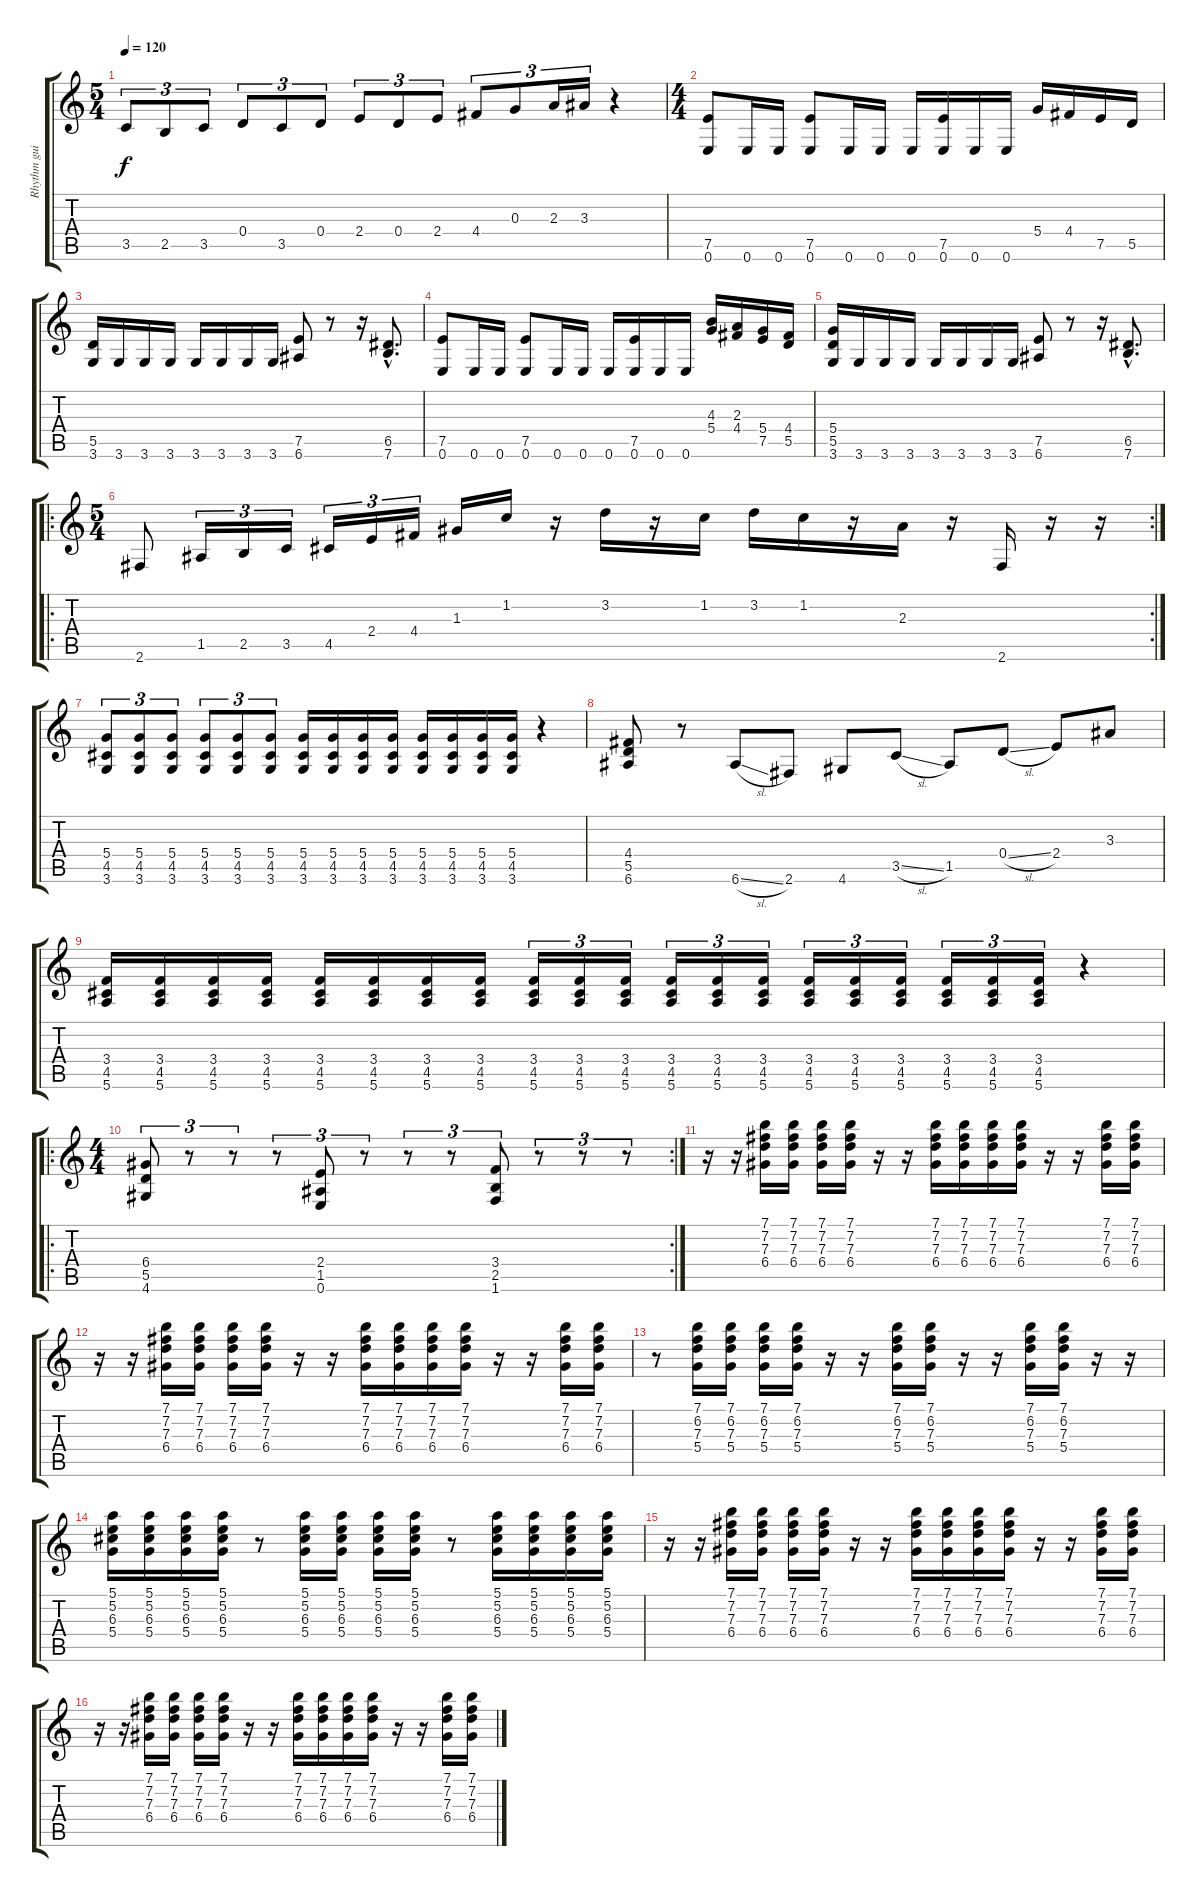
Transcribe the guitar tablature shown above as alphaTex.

\track ("Rhythm guitar" "Rhythm gui") {instrument electricguitarclean}
\staff {score tabs}
\tuning (E4 B3 G3 D3 A2 E2) {hide}
\ts (5 4)
\tempo 120
\clef g2
\ks c
3.5.8{tu (3 2) dy f} 2.5.8{tu (3 2)} 3.5.8{tu (3 2)} 0.4.8{tu (3 2)} 3.5.8{tu (3 2)} 0.4.8{tu (3 2)} 2.4.8{tu (3 2)} 0.4.8{tu (3 2)} 2.4.8{tu (3 2)} 4.4.8{tu (3 2)} 0.3.8{tu (3 2)} 2.3.16{tu (3 2)} 3.3.16{tu (3 2)} r.4 |
\ts (4 4)
(7.5 0.6).8{instrument distortionguitar} 0.6.16 0.6.16 (7.5 0.6).8 0.6.16 0.6.16 0.6.16 (7.5 0.6).16 0.6.16 0.6.16 5.4.16 4.4.16 7.5.16 5.5.16 |
(5.5 3.6).16 3.6.16 3.6.16 3.6.16 3.6.16 3.6.16 3.6.16 3.6.16 (7.5 6.6).8 r.8 r.16 (6.5{hac} 7.6{hac}).8{d} |
(7.5 0.6).8{instrument distortionguitar} 0.6.16 0.6.16 (7.5 0.6).8 0.6.16 0.6.16 0.6.16 (7.5 0.6).16 0.6.16 0.6.16 (4.3 5.4).16 (2.3 4.4).16 (5.4 7.5).16 (4.4 5.5).16 |
(5.4 5.5 3.6).16 3.6.16 3.6.16 3.6.16 3.6.16 3.6.16 3.6.16 3.6.16 (7.5 6.6).8 r.8 r.16 (6.5{hac} 7.6{hac}).8{d} |
\ro
\rc 2
\ts (5 4)
2.6.8 1.5.16{tu (3 2)} 2.5.16{tu (3 2)} 3.5.16{tu (3 2)} 4.5.16{tu (3 2)} 2.4.16{tu (3 2)} 4.4.16{tu (3 2)} 1.3.16 1.2.16 r.16 3.2.16 r.16 1.2.16 3.2.16 1.2.16 r.16 2.3.16 r.16 2.6.16 r.16 r.16 |
(5.4 4.5 3.6).8{tu (3 2)} (5.4 4.5 3.6).8{tu (3 2)} (5.4 4.5 3.6).8{tu (3 2)} (5.4 4.5 3.6).8{tu (3 2)} (5.4 4.5 3.6).8{tu (3 2)} (5.4 4.5 3.6).8{tu (3 2)} (5.4 4.5 3.6).16 (5.4 4.5 3.6).16 (5.4 4.5 3.6).16 (5.4 4.5 3.6).16 (5.4 4.5 3.6).16 (5.4 4.5 3.6).16 (5.4 4.5 3.6).16 (5.4 4.5 3.6).16 r.4 |
(4.4 5.5 6.6).8 r.8 6.6{sl}.8{instrument cello} 2.6.8 4.6.8 3.5{sl}.8 1.5.8 0.4{sl}.8 2.4.8 3.3.8 |
(3.4 4.5 5.6).16{instrument distortionguitar} (3.4 4.5 5.6).16 (3.4 4.5 5.6).16 (3.4 4.5 5.6).16 (3.4 4.5 5.6).16 (3.4 4.5 5.6).16 (3.4 4.5 5.6).16 (3.4 4.5 5.6).16 (3.4 4.5 5.6).16{tu (3 2)} (3.4 4.5 5.6).16{tu (3 2)} (3.4 4.5 5.6).16{tu (3 2)} (3.4 4.5 5.6).16{tu (3 2)} (3.4 4.5 5.6).16{tu (3 2)} (3.4 4.5 5.6).16{tu (3 2)} (3.4 4.5 5.6).16{tu (3 2)} (3.4 4.5 5.6).16{tu (3 2)} (3.4 4.5 5.6).16{tu (3 2)} (3.4 4.5 5.6).16{tu (3 2)} (3.4 4.5 5.6).16{tu (3 2)} (3.4 4.5 5.6).16{tu (3 2)} r.4 |
\ro
\rc 2
\ts (4 4)
(6.4 5.5 4.6).8{tu (3 2) instrument sopranosax} r.8{tu (3 2)} r.8{tu (3 2)} r.8{tu (3 2)} (2.4 1.5 0.6).8{tu (3 2) instrument piccolo} r.8{tu (3 2)} r.8{tu (3 2)} r.8{tu (3 2)} (3.4 2.5 1.6).8{tu (3 2) instrument whistle} r.8{tu (3 2)} r.8{tu (3 2)} r.8{tu (3 2)} |
r.16{instrument electricguitarclean} r.16 (7.1 7.2 7.3 6.4).16 (7.1 7.2 7.3 6.4).16 (7.1 7.2 7.3 6.4).16 (7.1 7.2 7.3 6.4).16 r.16 r.16 (7.1 7.2 7.3 6.4).16 (7.1 7.2 7.3 6.4).16 (7.1 7.2 7.3 6.4).16 (7.1 7.2 7.3 6.4).16 r.16 r.16 (7.1 7.2 7.3 6.4).16 (7.1 7.2 7.3 6.4).16 |
r.16 r.16 (7.1 7.2 7.3 6.4).16 (7.1 7.2 7.3 6.4).16 (7.1 7.2 7.3 6.4).16 (7.1 7.2 7.3 6.4).16 r.16 r.16 (7.1 7.2 7.3 6.4).16 (7.1 7.2 7.3 6.4).16 (7.1 7.2 7.3 6.4).16 (7.1 7.2 7.3 6.4).16 r.16 r.16 (7.1 7.2 7.3 6.4).16 (7.1 7.2 7.3 6.4).16 |
r.8 (7.1 6.2 7.3 5.4).16 (7.1 6.2 7.3 5.4).16 (7.1 6.2 7.3 5.4).16 (7.1 6.2 7.3 5.4).16 r.16 r.16 (7.1 6.2 7.3 5.4).16 (7.1 6.2 7.3 5.4).16 r.16 r.16 (7.1 6.2 7.3 5.4).16 (7.1 6.2 7.3 5.4).16 r.16 r.16 |
(5.1 5.2 6.3 5.4).16 (5.1 5.2 6.3 5.4).16 (5.1 5.2 6.3 5.4).16 (5.1 5.2 6.3 5.4).16 r.8 (5.1 5.2 6.3 5.4).16 (5.1 5.2 6.3 5.4).16 (5.1 5.2 6.3 5.4).16 (5.1 5.2 6.3 5.4).16 r.8 (5.1 5.2 6.3 5.4).16 (5.1 5.2 6.3 5.4).16 (5.1 5.2 6.3 5.4).16 (5.1 5.2 6.3 5.4).16 |
r.16 r.16 (7.1 7.2 7.3 6.4).16 (7.1 7.2 7.3 6.4).16 (7.1 7.2 7.3 6.4).16 (7.1 7.2 7.3 6.4).16 r.16 r.16 (7.1 7.2 7.3 6.4).16 (7.1 7.2 7.3 6.4).16 (7.1 7.2 7.3 6.4).16 (7.1 7.2 7.3 6.4).16 r.16 r.16 (7.1 7.2 7.3 6.4).16 (7.1 7.2 7.3 6.4).16 |
r.16 r.16 (7.1 7.2 7.3 6.4).16 (7.1 7.2 7.3 6.4).16 (7.1 7.2 7.3 6.4).16 (7.1 7.2 7.3 6.4).16 r.16 r.16 (7.1 7.2 7.3 6.4).16 (7.1 7.2 7.3 6.4).16 (7.1 7.2 7.3 6.4).16 (7.1 7.2 7.3 6.4).16 r.16 r.16 (7.1 7.2 7.3 6.4).16 (7.1 7.2 7.3 6.4).16
